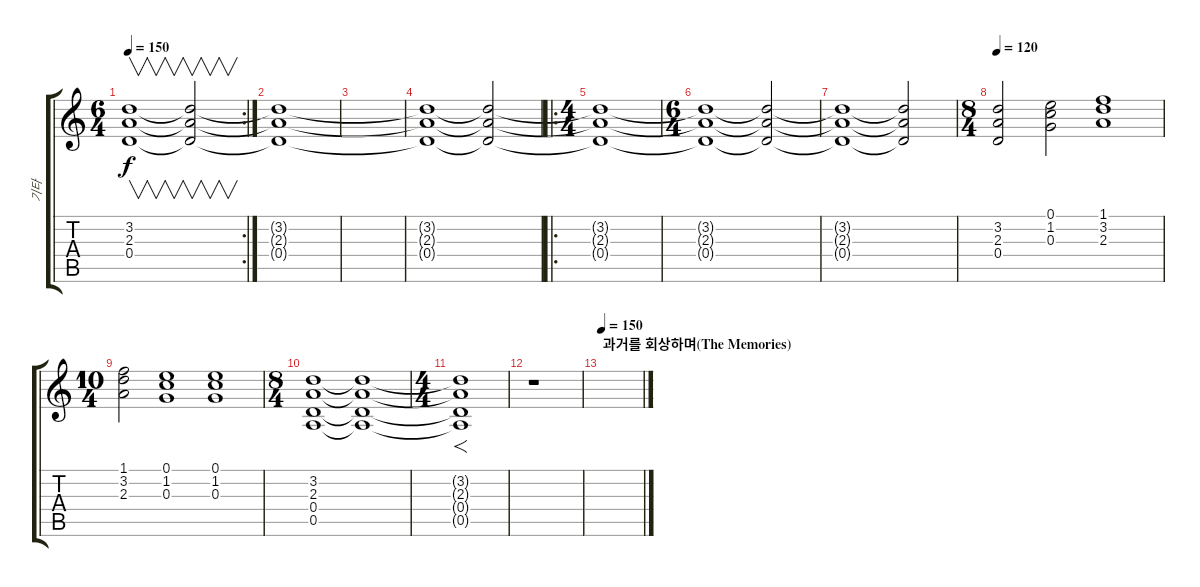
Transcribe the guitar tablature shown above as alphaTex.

\track ("기타" "기타") {instrument distortionguitar}
\staff {score tabs}
\tuning (E4 B3 G3 D3 A2 E2) {hide}
\rc 2
\ts (6 4)
\tempo 150
\clef g2
\ks c
(3.2{t} 2.3{t} 0.4{t}).1{v dy f} (3.2{t} 2.3{t} 0.4{t}).2{v} |
(3.2{t} 2.3{t} 0.4{t}).1 |
|
(3.2{t} 2.3{t} 0.4{t}).1 (3.2{t} 2.3{t} 0.4{t}).2 |
\ro
\ts (4 4)
(3.2{t} 2.3{t} 0.4{t}).1 |
\ts (6 4)
(3.2{t} 2.3{t} 0.4{t}).1 (3.2{t} 2.3{t} 0.4{t}).2 |
(3.2{t} 2.3{t} 0.4{t}).1 (3.2{t} 2.3{t} 0.4{t}).2 |
\ts (8 4)
\tempo 120
(3.2 2.3 0.4).2 (0.1 1.2 0.3).2 (1.1 3.2 2.3).1 |
\ts (10 4)
(1.1 3.2 2.3).2 (0.1 1.2 0.3).1 (0.1 1.2 0.3).1 |
\ts (8 4)
(3.2 2.3 0.4 0.5).1 (3.2{t} 2.3{t} 0.4{t} 0.5{t}).1 |
\ts (4 4)
(3.2{t} 2.3{t} 0.4{t} 0.5{t}).1{f} |
r.1 |
\section ("" "과거를 회상하며(The Memories)")
\tempo 150
